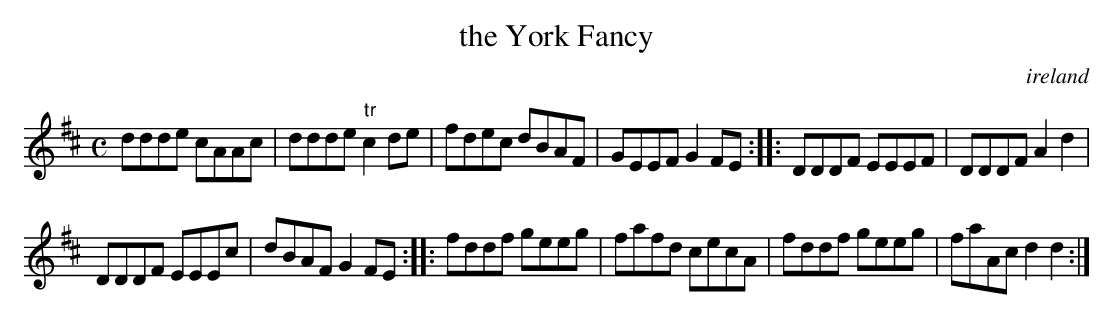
X:1
T:the York Fancy
O:ireland
M:C
K:D
ddde cAAc| ddde "tr"c2de| fdec dBAF| GEEF G2FE::\
DDDF EEEF| DDDF A2d2|
DDDF EEEc| dBAF G2FE::\
fddf geeg| fafd cecA| fddf geeg| faAc d2d2:|
